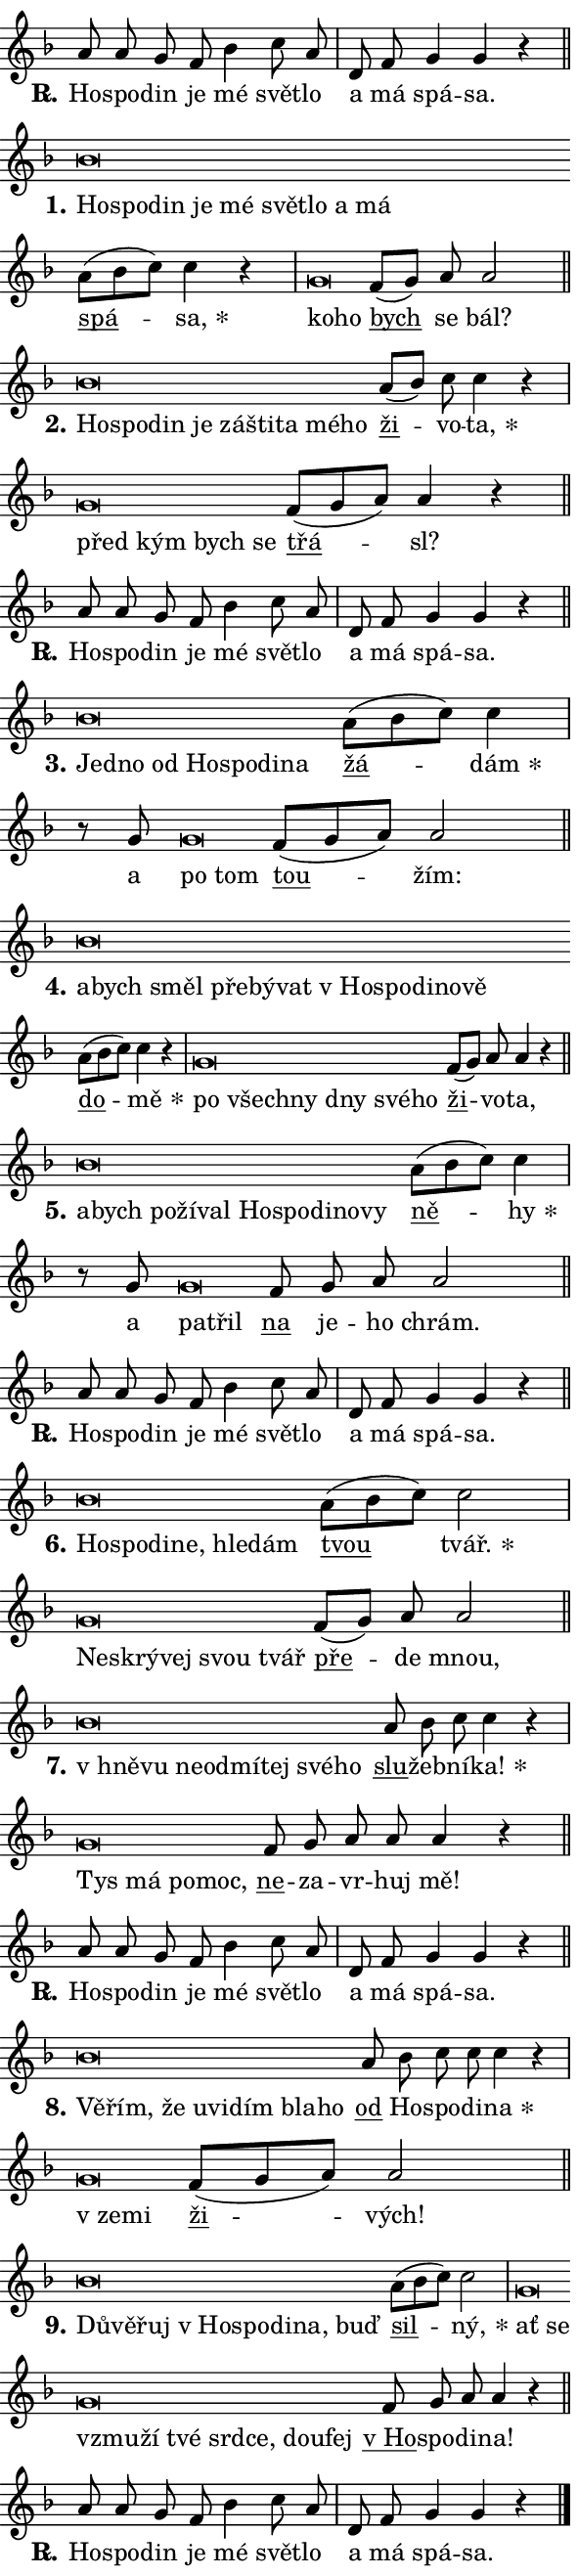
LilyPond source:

\version "2.24.0"
\header { tagline = "" }
\paper {
  indent = 0\cm
  top-margin = 0\cm
  right-margin = 0.13\cm % to fit lyric hyphens
  bottom-margin = 0\cm
  left-margin = 0\cm
  paper-width = 10\cm
  page-breaking = #ly:one-page-breaking
  system-system-spacing.basic-distance = #11
  score-system-spacing.basic-distance = #11
  ragged-last = ##f
}


%% Author: Thomas Morley
%% https://lists.gnu.org/archive/html/lilypond-user/2020-05/msg00002.html
#(define (line-position grob)
"Returns position of @var[grob} in current system:
   @code{'start}, if at first time-step
   @code{'end}, if at last time-step
   @code{'middle} otherwise
"
  (let* ((col (ly:item-get-column grob))
         (ln (ly:grob-object col 'left-neighbor))
         (rn (ly:grob-object col 'right-neighbor))
         (col-to-check-left (if (ly:grob? ln) ln col))
         (col-to-check-right (if (ly:grob? rn) rn col))
         (break-dir-left
           (and
             (ly:grob-property col-to-check-left 'non-musical #f)
             (ly:item-break-dir col-to-check-left)))
         (break-dir-right
           (and
             (ly:grob-property col-to-check-right 'non-musical #f)
             (ly:item-break-dir col-to-check-right))))
        (cond ((eqv? 1 break-dir-left) 'start)
              ((eqv? -1 break-dir-right) 'end)
              (else 'middle))))

#(define (tranparent-at-line-position vctor)
  (lambda (grob)
  "Relying on @code{line-position} select the relevant enry from @var{vctor}.
Used to determine transparency,"
    (case (line-position grob)
      ((end) (not (vector-ref vctor 0)))
      ((middle) (not (vector-ref vctor 1)))
      ((start) (not (vector-ref vctor 2))))))

noteHeadBreakVisibility =
#(define-music-function (break-visibility)(vector?)
"Makes @code{NoteHead}s transparent relying on @var{break-visibility}"
#{
  \override NoteHead.transparent =
    #(tranparent-at-line-position break-visibility)
#})

#(define delete-ledgers-for-transparent-note-heads
  (lambda (grob)
    "Reads whether a @code{NoteHead} is transparent.
If so this @code{NoteHead} is removed from @code{'note-heads} from
@var{grob}, which is supposed to be @code{LedgerLineSpanner}.
As a result ledgers are not printed for this @code{NoteHead}"
    (let* ((nhds-array (ly:grob-object grob 'note-heads))
           (nhds-list
             (if (ly:grob-array? nhds-array)
                 (ly:grob-array->list nhds-array)
                 '()))
           ;; Relies on the transparent-property being done before
           ;; Staff.LedgerLineSpanner.after-line-breaking is executed.
           ;; This is fragile ...
           (to-keep
             (remove
               (lambda (nhd)
                 (ly:grob-property nhd 'transparent #f))
               nhds-list)))
      ;; TODO find a better method to iterate over grob-arrays, similiar
      ;; to filter/remove etc for lists
      ;; For now rebuilt from scratch
      (set! (ly:grob-object grob 'note-heads)  '())
      (for-each
        (lambda (nhd)
          (ly:pointer-group-interface::add-grob grob 'note-heads nhd))
        to-keep))))

squashNotes = {
  \override NoteHead.X-extent = #'(-0.2 . 0.2)
  \override NoteHead.Y-extent = #'(-0.75 . 0)
  \override NoteHead.stencil =
    #(lambda (grob)
       (let ((pos (ly:grob-property grob 'staff-position)))
         (begin
           (if (< pos -7) (display "ERROR: Lower brevis then expected\n") (display ""))
           (if (<= pos -6) ly:text-interface::print ly:note-head::print))))
}
unSquashNotes = {
  \revert NoteHead.X-extent
  \revert NoteHead.Y-extent
  \revert NoteHead.stencil
}

hideNotes = \noteHeadBreakVisibility #begin-of-line-visible
unHideNotes = \noteHeadBreakVisibility #all-visible

% work-around for resetting accidentals
% https://lilypond.org/doc/v2.23/Documentation/notation/displaying-rhythms#unmetered-music
cadenzaMeasure = {
  \cadenzaOff
  \partial 1024 s1024
  \cadenzaOn
}

#(define-markup-command (accent layout props text) (markup?)
  "Underline accented syllable"
  (interpret-markup layout props
    #{\markup \override #'(offset . 4.3) \underline { #text }#}))

responsum = \markup \concat {
  "R" \hspace #-1.05 \path #0.1 #'((moveto 0 0.07) (lineto 0.9 0.8)) \hspace #0.05 "."
}

spaceSize = #0.6828661417322834 % exact space size for TeX Gyre Schola

\layout {
  \context {
    \Staff
    \remove "Time_signature_engraver"
    \override LedgerLineSpanner.after-line-breaking = #delete-ledgers-for-transparent-note-heads
  }
  \context {
    \Lyrics {
      \override LyricSpace.minimum-distance = \spaceSize
      \override LyricText.font-name = #"TeX Gyre Schola"
      \override LyricText.font-size = 1
      \override StanzaNumber.font-name = #"TeX Gyre Schola Bold"
      \override StanzaNumber.font-size = 1
    }
  }
  \context {
    \Score 
    \override NoteHead.text =
      #(lambda (grob) 
        (let ((pos (ly:grob-property grob 'staff-position)))
          #{\markup {
            \combine
              \halign #-0.55 \raise #(if (= pos -6) 0 0.5) \override #'(thickness . 2) \draw-line #'(3.2 . 0)
              \musicglyph "noteheads.sM1"
          }#}))
  }
}

% magnetic-lyrics.ily
%
%   written by
%     Jean Abou Samra <jean@abou-samra.fr>
%     Werner Lemberg <wl@gnu.org>
%
%   adapted by
%     Jiri Hon <jiri.hon@gmail.com>
%
% Version 2022-Apr-15

% https://www.mail-archive.com/lilypond-user@gnu.org/msg149350.html

#(define (Left_hyphen_pointer_engraver context)
   "Collect syllable-hyphen-syllable occurrences in lyrics and store
them in properties.  This engraver only looks to the left.  For
example, if the lyrics input is @code{foo -- bar}, it does the
following.

@itemize @bullet
@item
Set the @code{text} property of the @code{LyricHyphen} grob between
@q{foo} and @q{bar} to @code{foo}.

@item
Set the @code{left-hyphen} property of the @code{LyricText} grob with
text @q{foo} to the @code{LyricHyphen} grob between @q{foo} and
@q{bar}.
@end itemize

Use this auxiliary engraver in combination with the
@code{lyric-@/text::@/apply-@/magnetic-@/offset!} hook."
   (let ((hyphen #f)
         (text #f))
     (make-engraver
      (acknowledgers
       ((lyric-syllable-interface engraver grob source-engraver)
        (set! text grob)))
      (end-acknowledgers
       ((lyric-hyphen-interface engraver grob source-engraver)
        ;(when (not (grob::has-interface grob 'lyric-space-interface))
          (set! hyphen grob)));)
      ((stop-translation-timestep engraver)
       (when (and text hyphen)
         (ly:grob-set-object! text 'left-hyphen hyphen))
       (set! text #f)
       (set! hyphen #f)))))

#(define (lyric-text::apply-magnetic-offset! grob)
   "If the space between two syllables is less than the value in
property @code{LyricText@/.details@/.squash-threshold}, move the right
syllable to the left so that it gets concatenated with the left
syllable.

Use this function as a hook for
@code{LyricText@/.after-@/line-@/breaking} if the
@code{Left_@/hyphen_@/pointer_@/engraver} is active."
   (let ((hyphen (ly:grob-object grob 'left-hyphen #f)))
     (when hyphen
       (let ((left-text (ly:spanner-bound hyphen LEFT)))
         (when (grob::has-interface left-text 'lyric-syllable-interface)
           (let* ((common (ly:grob-common-refpoint grob left-text X))
                  (this-x-ext (ly:grob-extent grob common X))
                  (left-x-ext
                   (begin
                     ;; Trigger magnetism for left-text.
                     (ly:grob-property left-text 'after-line-breaking)
                     (ly:grob-extent left-text common X)))
                  ;; `delta` is the gap width between two syllables.
                  (delta (- (interval-start this-x-ext)
                            (interval-end left-x-ext)))
                  (details (ly:grob-property grob 'details))
                  (threshold (assoc-get 'squash-threshold details 0.2)))
             (when (< delta threshold)
               (let* (;; We have to manipulate the input text so that
                      ;; ligatures crossing syllable boundaries are not
                      ;; disabled.  For languages based on the Latin
                      ;; script this is essentially a beautification.
                      ;; However, for non-Western scripts it can be a
                      ;; necessity.
                      (lt (ly:grob-property left-text 'text))
                      (rt (ly:grob-property grob 'text))
                      (is-space (grob::has-interface hyphen 'lyric-space-interface))
                      (space (if is-space " " ""))
                      (extra-delta (if is-space spaceSize 0))
                      ;; Append new syllable.
                      (ltrt-space (if (and (string? lt) (string? rt))
                                (string-append lt space rt)
                                (make-concat-markup (list lt space rt))))
                      ;; Right-align `ltrt` to the right side.
                      (ltrt-space-markup (grob-interpret-markup
                               grob
                               (make-translate-markup
                                (cons (interval-length this-x-ext) 0)
                                (make-right-align-markup ltrt-space)))))
                 (begin
                   ;; Don't print `left-text`.
                   (ly:grob-set-property! left-text 'stencil #f)
                   ;; Set text and stencil (which holds all collected
                   ;; syllables so far) and shift it to the left.
                   (ly:grob-set-property! grob 'text ltrt-space)
                   (ly:grob-set-property! grob 'stencil ltrt-space-markup)
                   (ly:grob-translate-axis! grob (- (- delta extra-delta)) X))))))))))


#(define (lyric-hyphen::displace-bounds-first grob)
   ;; Make very sure this callback isn't triggered too early.
   (let ((left (ly:spanner-bound grob LEFT))
         (right (ly:spanner-bound grob RIGHT)))
     (ly:grob-property left 'after-line-breaking)
     (ly:grob-property right 'after-line-breaking)
     (ly:lyric-hyphen::print grob)))

squashThreshold = #0.4

\layout {
  \context {
    \Lyrics
    \consists #Left_hyphen_pointer_engraver
    \override LyricText.after-line-breaking =
      #lyric-text::apply-magnetic-offset!
    \override LyricHyphen.stencil = #lyric-hyphen::displace-bounds-first
    \override LyricText.details.squash-threshold = \squashThreshold
    \override LyricHyphen.minimum-distance = 0
    \override LyricHyphen.minimum-length = \squashThreshold
  }
}

squashText = \override LyricText.details.squash-threshold = 9999
unSquashText = \override LyricText.details.squash-threshold = \squashThreshold

leftText = \override LyricText.self-alignment-X = #LEFT
unLeftText = \revert LyricText.self-alignment-X

starOffset = #(lambda (grob) 
                (let ((x_offset (ly:self-alignment-interface::aligned-on-x-parent grob)))
                  (if (= x_offset 0) 0 (+ x_offset 1.2))))

star = #(define-music-function (syllable)(string?)
"Append star separator at the end of a syllable"
#{
  \once \override LyricText.X-offset = #starOffset
  \lyricmode { \markup {
    #syllable
    \override #'((font-name . "TeX Gyre Schola Bold")) \hspace #0.2 \lower #0.65 \larger "*"
  } }
#})

starAccent = #(define-music-function (syllable)(string?)
"Append star separator at the end of a syllable and make accent"
#{
  \once \override LyricText.X-offset = #starOffset
  \lyricmode { \markup {
    \accent #syllable
    \override #'((font-name . "TeX Gyre Schola Bold")) \hspace #0.2 \lower #0.65 \larger "*"
  } }
#})

breath = #(define-music-function (syllable)(string?)
"Append breathing indicator at the end of a syllable"
#{
  \lyricmode { \markup { #syllable "+" } }
#})

optionalBreath = #(define-music-function (syllable)(string?)
"Append optional breathing indicator at the end of a syllable"
#{
  \lyricmode { \markup { #syllable "(+)" } }
#})


\score {
    <<
        \new Voice = "melody" { \cadenzaOn \key f \major \relative { a'8 a g f bes4 c8 a \cadenzaMeasure \bar "|" d, f \bar "" g4 g r \cadenzaMeasure \bar "||" \break } }
        \new Lyrics \lyricsto "melody" { \lyricmode { \set stanza = \responsum
Ho -- spo -- din je mé svět -- lo a má spá -- sa. } }
    >>
    \layout {}
}

\score {
    <<
        \new Voice = "melody" { \cadenzaOn \key f \major \relative { \squashNotes bes'\breve*1/16 \hideNotes \breve*1/16 \bar "" \breve*1/16 \bar "" \breve*1/16 \bar "" \breve*1/16 \bar "" \breve*1/16 \bar "" \breve*1/16 \bar "" \breve*1/16 \breve*1/16 \bar "" \unHideNotes \unSquashNotes \bar "" a8[( bes c)] c4 r \cadenzaMeasure \bar "|" \squashNotes g\breve*1/16 \hideNotes \breve*1/16 \bar "" \unHideNotes \unSquashNotes \bar "" f8[( g)] a a2 \cadenzaMeasure \bar "||" \break } }
        \new Lyrics \lyricsto "melody" { \lyricmode { \set stanza = "1."
\leftText Ho -- \squashText spo -- din je mé svět -- lo a má \unLeftText \unSquashText \markup \accent spá -- \star sa, \leftText ko -- \squashText ho \unLeftText \unSquashText \markup \accent bych se bál? } }
    >>
    \layout {}
}

\score {
    <<
        \new Voice = "melody" { \cadenzaOn \key f \major \relative { \squashNotes bes'\breve*1/16 \hideNotes \breve*1/16 \bar "" \breve*1/16 \bar "" \breve*1/16 \bar "" \breve*1/16 \bar "" \breve*1/16 \bar "" \breve*1/16 \bar "" \breve*1/16 \breve*1/16 \bar "" \unHideNotes \unSquashNotes \bar "" a8[( bes)] c c4 r \cadenzaMeasure \bar "|" \squashNotes g\breve*1/16 \hideNotes \breve*1/16 \bar "" \breve*1/16 \breve*1/16 \bar "" \unHideNotes \unSquashNotes \bar "" f8[( g a)] a4 r \cadenzaMeasure \bar "||" \break } }
        \new Lyrics \lyricsto "melody" { \lyricmode { \set stanza = "2."
\leftText Ho -- \squashText spo -- din je zá -- šti -- ta mé -- ho \unLeftText \unSquashText \markup \accent ži -- vo -- \star ta, \leftText před \squashText kým bych se \unLeftText \unSquashText \markup \accent třá -- sl? } }
    >>
    \layout {}
}

\score {
    <<
        \new Voice = "melody" { \cadenzaOn \key f \major \relative { a'8 a g f bes4 c8 a \cadenzaMeasure \bar "|" d, f \bar "" g4 g r \cadenzaMeasure \bar "||" \break } }
        \new Lyrics \lyricsto "melody" { \lyricmode { \set stanza = \responsum
Ho -- spo -- din je mé svět -- lo a má spá -- sa. } }
    >>
    \layout {}
}

\score {
    <<
        \new Voice = "melody" { \cadenzaOn \key f \major \relative { \squashNotes bes'\breve*1/16 \hideNotes \breve*1/16 \bar "" \breve*1/16 \bar "" \breve*1/16 \bar "" \breve*1/16 \bar "" \breve*1/16 \breve*1/16 \bar "" \unHideNotes \unSquashNotes \bar "" a8[( bes c)] c4 \cadenzaMeasure \bar "|" r8 g8 \squashNotes g\breve*1/16 \hideNotes \breve*1/16 \bar "" \unHideNotes \unSquashNotes \bar "" f8[( g a)] a2 \cadenzaMeasure \bar "||" \break } }
        \new Lyrics \lyricsto "melody" { \lyricmode { \set stanza = "3."
\leftText Jed -- \squashText no od Ho -- spo -- di -- na \unLeftText \unSquashText \markup \accent žá -- \star dám a \leftText po \squashText tom \unLeftText \unSquashText \markup \accent tou -- žím: } }
    >>
    \layout {}
}

\score {
    <<
        \new Voice = "melody" { \cadenzaOn \key f \major \relative { \squashNotes bes'\breve*1/16 \hideNotes \breve*1/16 \bar "" \breve*1/16 \bar "" \breve*1/16 \bar "" \breve*1/16 \bar "" \breve*1/16 \bar "" \breve*1/16 \bar "" \breve*1/16 \bar "" \breve*1/16 \bar "" \breve*1/16 \breve*1/16 \bar "" \unHideNotes \unSquashNotes \bar "" a8[( bes c)] c4 r \cadenzaMeasure \bar "|" \squashNotes g\breve*1/16 \hideNotes \breve*1/16 \bar "" \breve*1/16 \bar "" \breve*1/16 \bar "" \breve*1/16 \breve*1/16 \bar "" \unHideNotes \unSquashNotes \bar "" f8[( g)] a a4 r \cadenzaMeasure \bar "||" \break } }
        \new Lyrics \lyricsto "melody" { \lyricmode { \set stanza = "4."
\leftText a -- \squashText bych směl pře -- bý -- vat "v Ho" -- spo -- di -- no -- vě \unLeftText \unSquashText \markup \accent do -- \star mě \leftText po \squashText všech -- ny dny své -- ho \unLeftText \unSquashText \markup \accent ži -- vo -- ta, } }
    >>
    \layout {}
}

\score {
    <<
        \new Voice = "melody" { \cadenzaOn \key f \major \relative { \squashNotes bes'\breve*1/16 \hideNotes \breve*1/16 \bar "" \breve*1/16 \bar "" \breve*1/16 \bar "" \breve*1/16 \bar "" \breve*1/16 \bar "" \breve*1/16 \bar "" \breve*1/16 \bar "" \breve*1/16 \breve*1/16 \bar "" \unHideNotes \unSquashNotes \bar "" a8[( bes c)] c4 \cadenzaMeasure \bar "|" r8 g8 \squashNotes g\breve*1/16 \hideNotes \breve*1/16 \bar "" \unHideNotes \unSquashNotes \bar "" f8 g a a2 \cadenzaMeasure \bar "||" \break } }
        \new Lyrics \lyricsto "melody" { \lyricmode { \set stanza = "5."
\leftText a -- \squashText bych po -- ží -- val Ho -- spo -- di -- no -- vy \unLeftText \unSquashText \markup \accent ně -- \star hy a \leftText pa -- \squashText třil \unLeftText \unSquashText \markup \accent na je -- ho chrám. } }
    >>
    \layout {}
}

\score {
    <<
        \new Voice = "melody" { \cadenzaOn \key f \major \relative { a'8 a g f bes4 c8 a \cadenzaMeasure \bar "|" d, f \bar "" g4 g r \cadenzaMeasure \bar "||" \break } }
        \new Lyrics \lyricsto "melody" { \lyricmode { \set stanza = \responsum
Ho -- spo -- din je mé svět -- lo a má spá -- sa. } }
    >>
    \layout {}
}

\score {
    <<
        \new Voice = "melody" { \cadenzaOn \key f \major \relative { \squashNotes bes'\breve*1/16 \hideNotes \breve*1/16 \bar "" \breve*1/16 \bar "" \breve*1/16 \bar "" \breve*1/16 \breve*1/16 \bar "" \unHideNotes \unSquashNotes \bar "" a8[( bes c)] c2 \cadenzaMeasure \bar "|" \squashNotes g\breve*1/16 \hideNotes \breve*1/16 \bar "" \breve*1/16 \bar "" \breve*1/16 \breve*1/16 \bar "" \unHideNotes \unSquashNotes \bar "" f8[( g)] a a2 \cadenzaMeasure \bar "||" \break } }
        \new Lyrics \lyricsto "melody" { \lyricmode { \set stanza = "6."
\leftText Ho -- \squashText spo -- di -- ne, hle -- dám \unLeftText \unSquashText \markup \accent tvou \star tvář. \leftText Ne -- \squashText skrý -- vej svou tvář \unLeftText \unSquashText \markup \accent pře -- de mnou, } }
    >>
    \layout {}
}

\score {
    <<
        \new Voice = "melody" { \cadenzaOn \key f \major \relative { \squashNotes bes'\breve*1/16 \hideNotes \breve*1/16 \bar "" \breve*1/16 \bar "" \breve*1/16 \bar "" \breve*1/16 \bar "" \breve*1/16 \bar "" \breve*1/16 \breve*1/16 \bar "" \unHideNotes \unSquashNotes \bar "" a8 bes c c4 r \cadenzaMeasure \bar "|" \squashNotes g\breve*1/16 \hideNotes \breve*1/16 \bar "" \breve*1/16 \breve*1/16 \bar "" \unHideNotes \unSquashNotes \bar "" f8 g a a a4 r \cadenzaMeasure \bar "||" \break } }
        \new Lyrics \lyricsto "melody" { \lyricmode { \set stanza = "7."
\leftText "v hně" -- \squashText vu ne -- od -- mí -- tej své -- ho \unLeftText \unSquashText \markup \accent slu -- žeb -- ní -- \star ka! \leftText Tys \squashText má po -- moc, \unLeftText \unSquashText \markup \accent ne -- za -- vr -- huj mě! } }
    >>
    \layout {}
}

\score {
    <<
        \new Voice = "melody" { \cadenzaOn \key f \major \relative { a'8 a g f bes4 c8 a \cadenzaMeasure \bar "|" d, f \bar "" g4 g r \cadenzaMeasure \bar "||" \break } }
        \new Lyrics \lyricsto "melody" { \lyricmode { \set stanza = \responsum
Ho -- spo -- din je mé svět -- lo a má spá -- sa. } }
    >>
    \layout {}
}

\score {
    <<
        \new Voice = "melody" { \cadenzaOn \key f \major \relative { \squashNotes bes'\breve*1/16 \hideNotes \breve*1/16 \bar "" \breve*1/16 \bar "" \breve*1/16 \bar "" \breve*1/16 \bar "" \breve*1/16 \bar "" \breve*1/16 \breve*1/16 \bar "" \unHideNotes \unSquashNotes \bar "" a8 bes c c c4 r \cadenzaMeasure \bar "|" \squashNotes g\breve*1/16 \hideNotes \breve*1/16 \bar "" \unHideNotes \unSquashNotes \bar "" f8[( g a)] a2 \cadenzaMeasure \bar "||" \break } }
        \new Lyrics \lyricsto "melody" { \lyricmode { \set stanza = "8."
\leftText Vě -- \squashText řím, že u -- vi -- dím bla -- ho \unLeftText \unSquashText \markup \accent od Ho -- spo -- di -- \star na \leftText "v ze" -- \squashText mi \unLeftText \unSquashText \markup \accent ži -- vých! } }
    >>
    \layout {}
}

\score {
    <<
        \new Voice = "melody" { \cadenzaOn \key f \major \relative { \squashNotes bes'\breve*1/16 \hideNotes \breve*1/16 \bar "" \breve*1/16 \bar "" \breve*1/16 \bar "" \breve*1/16 \bar "" \breve*1/16 \bar "" \breve*1/16 \breve*1/16 \bar "" \unHideNotes \unSquashNotes \bar "" a8[( bes c)] c2 \cadenzaMeasure \bar "|" \squashNotes g\breve*1/16 \hideNotes \breve*1/16 \bar "" \breve*1/16 \bar "" \breve*1/16 \bar "" \breve*1/16 \bar "" \breve*1/16 \bar "" \breve*1/16 \bar "" \breve*1/16 \breve*1/16 \bar "" \unHideNotes \unSquashNotes \bar "" f8 g a a4 r \cadenzaMeasure \bar "||" \break } }
        \new Lyrics \lyricsto "melody" { \lyricmode { \set stanza = "9."
\leftText Dů -- \squashText vě -- řuj "v Ho" -- spo -- di -- na, buď \unLeftText \unSquashText \markup \accent sil -- \star ný, \leftText ať \squashText se vzmu -- ží tvé srd -- ce, dou -- fej \unLeftText \unSquashText \markup \accent "v Ho" -- spo -- di -- na! } }
    >>
    \layout {}
}

\score {
    <<
        \new Voice = "melody" { \cadenzaOn \key f \major \relative { a'8 a g f bes4 c8 a \cadenzaMeasure \bar "|" d, f \bar "" g4 g r \cadenzaMeasure \bar "||" \break } \bar "|." }
        \new Lyrics \lyricsto "melody" { \lyricmode { \set stanza = \responsum
Ho -- spo -- din je mé svět -- lo a má spá -- sa. } }
    >>
    \layout {}
}
